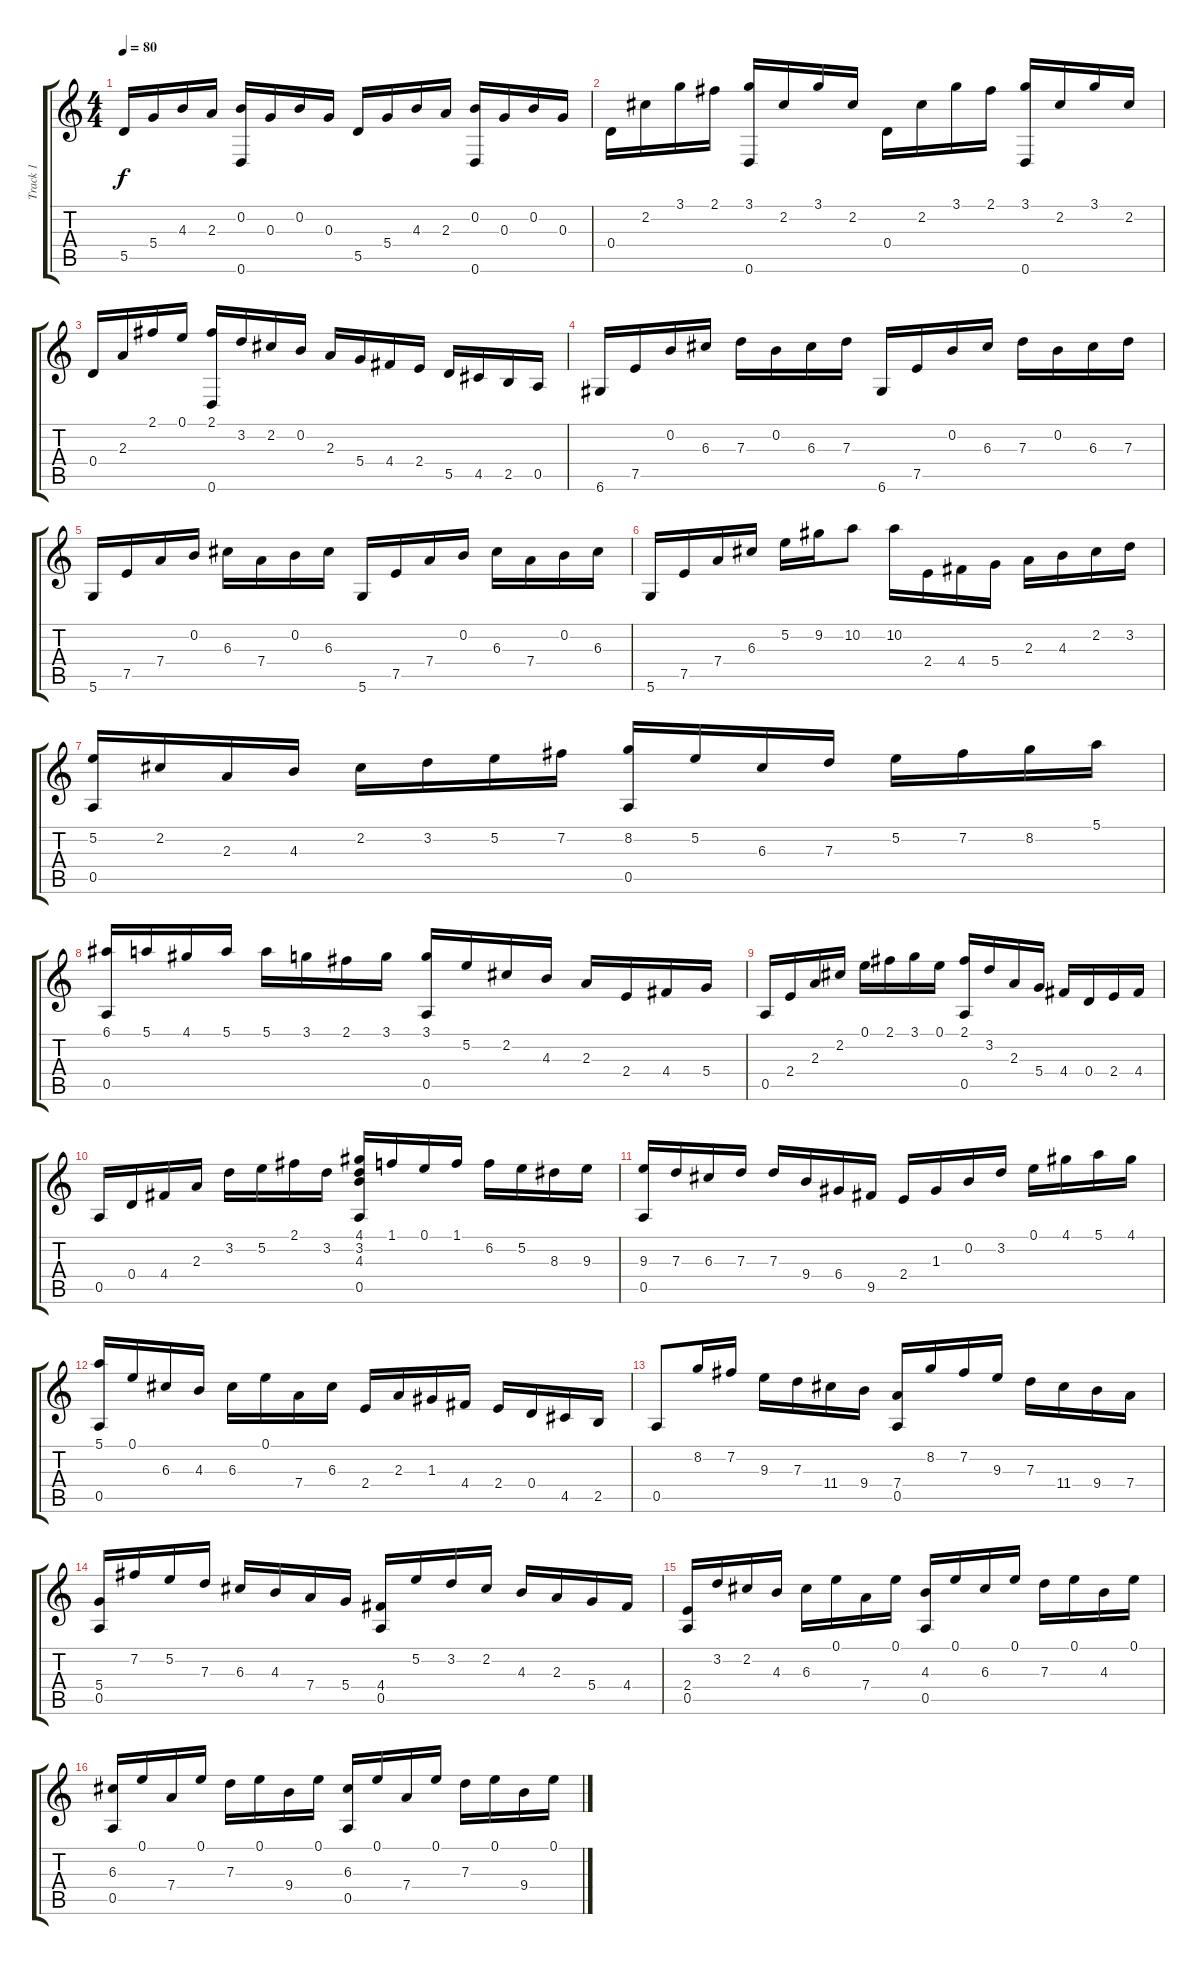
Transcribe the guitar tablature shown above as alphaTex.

\track ("Track 1" "Track 1") {instrument acousticguitarnylon}
\staff {score tabs}
\tuning (E4 B3 G3 D3 A2 D2) {hide}
\ts (4 4)
\tempo 80
\clef g2
\ks c
5.5.16{dy f} 5.4.16 4.3.16 2.3.16 (0.2 0.6).16 0.3.16 0.2.16 0.3.16 5.5.16 5.4.16 4.3.16 2.3.16 (0.2 0.6).16 0.3.16 0.2.16 0.3.16 |
0.4.16 2.2.16 3.1.16 2.1.16 (3.1 0.6).16 2.2.16 3.1.16 2.2.16 0.4.16 2.2.16 3.1.16 2.1.16 (3.1 0.6).16 2.2.16 3.1.16 2.2.16 |
0.4.16 2.3.16 2.1.16 0.1.16 (2.1 0.6).16 3.2.16 2.2.16 0.2.16 2.3.16 5.4.16 4.4.16 2.4.16 5.5.16 4.5.16 2.5.16 0.5.16 |
6.6.16 7.5.16 0.2.16 6.3.16 7.3.16 0.2.16 6.3.16 7.3.16 6.6.16 7.5.16 0.2.16 6.3.16 7.3.16 0.2.16 6.3.16 7.3.16 |
5.6.16 7.5.16 7.4.16 0.2.16 6.3.16 7.4.16 0.2.16 6.3.16 5.6.16 7.5.16 7.4.16 0.2.16 6.3.16 7.4.16 0.2.16 6.3.16 |
5.6.16 7.5.16 7.4.16 6.3.16 5.2.16 9.2.16 10.2.8 10.2.16 2.4.16 4.4.16 5.4.16 2.3.16 4.3.16 2.2.16 3.2.16 |
(5.2 0.5).16 2.2.16 2.3.16 4.3.16 2.2.16 3.2.16 5.2.16 7.2.16 (8.2 0.5).16 5.2.16 6.3.16 7.3.16 5.2.16 7.2.16 8.2.16 5.1.16 |
(6.1 0.5).16 5.1.16 4.1.16 5.1.16 5.1.16 3.1.16 2.1.16 3.1.16 (3.1 0.5).16 5.2.16 2.2.16 4.3.16 2.3.16 2.4.16 4.4.16 5.4.16 |
0.5.16 2.4.16 2.3.16 2.2.16 0.1.16 2.1.16 3.1.16 0.1.16 (2.1 0.5).16 3.2.16 2.3.16 5.4.16 4.4.16 0.4.16 2.4.16 4.4.16 |
0.5.16 0.4.16 4.4.16 2.3.16 3.2.16 5.2.16 2.1.16 3.2.16 (4.1 3.2 4.3 0.5).16 1.1.16 0.1.16 1.1.16 6.2.16 5.2.16 8.3.16 9.3.16 |
(9.3 0.5).16 7.3.16 6.3.16 7.3.16 7.3.16 9.4.16 6.4.16 9.5.16 2.4.16 1.3.16 0.2.16 3.2.16 0.1.16 4.1.16 5.1.16 4.1.16 |
(5.1 0.5).16 0.1.16 6.3.16 4.3.16 6.3.16 0.1.16 7.4.16 6.3.16 2.4.16 2.3.16 1.3.16 4.4.16 2.4.16 0.4.16 4.5.16 2.5.16 |
0.5.8 8.2.16 7.2.16 9.3.16 7.3.16 11.4.16 9.4.16 (7.4 0.5).16 8.2.16 7.2.16 9.3.16 7.3.16 11.4.16 9.4.16 7.4.16 |
(5.4 0.5).16 7.2.16 5.2.16 7.3.16 6.3.16 4.3.16 7.4.16 5.4.16 (4.4 0.5).16 5.2.16 3.2.16 2.2.16 4.3.16 2.3.16 5.4.16 4.4.16 |
(2.4 0.5).16 3.2.16 2.2.16 4.3.16 6.3.16 0.1.16 7.4.16 0.1.16 (4.3 0.5).16 0.1.16 6.3.16 0.1.16 7.3.16 0.1.16 4.3.16 0.1.16 |
(6.3 0.5).16 0.1.16 7.4.16 0.1.16 7.3.16 0.1.16 9.4.16 0.1.16 (6.3 0.5).16 0.1.16 7.4.16 0.1.16 7.3.16 0.1.16 9.4.16 0.1.16
